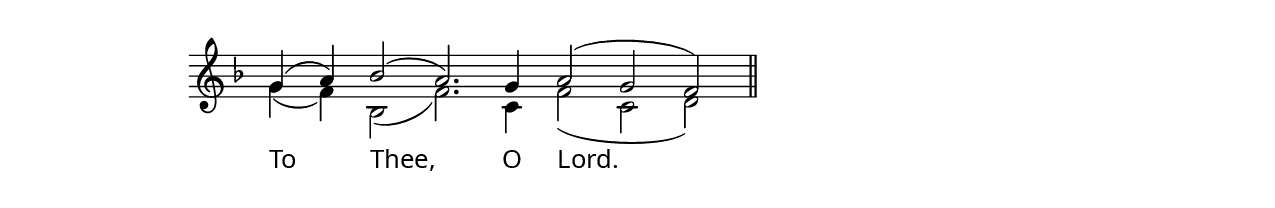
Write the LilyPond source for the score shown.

\version "2.24.4"


\paper {
    #(set-paper-size "letter")
    page-breaking = #ly:optimal-breaking
    ragged-last-bottom = ##t
    right-margin = 17\mm
    left-margin = 17\mm
    #(define fonts
        (set-global-fonts
            #:roman "EB Garamond SemiBold"
    ))
}

keyTime = { \key f \major}
cadenzaMeasure = {
  \cadenzaOff
  \partial 1024 s1024
  \cadenzaOn

}

SopMusic    = \relative { 
    \cadenzaOn
    g'4( a) bes2( a2.) g4 a2( g f) \cadenzaMeasure \section
}

BassMusic   = \relative {
    \cadenzaOn
    g'4( f) bes,2( f'2.) c4 f2( c d) \cadenzaMeasure \section
}



VerseOne = \lyricmode {
    To Thee, O Lord.
    }


\score {
    \new Staff <<
        \clef "treble"
        \new Voice = "Sop"  { \voiceOne \keyTime \SopMusic}
        \new Voice = "Bass" { \voiceTwo \BassMusic }
        \new Lyrics \lyricsto "Sop" { \VerseOne }
    >>

    \layout {
        \context {
            \Score
                \omit BarNumber
                \override SpacingSpanner.common-shortest-duration = #(ly:make-moment 1/16)

        }
        \context {
            \Staff
                \remove Time_signature_engraver
        }
        \context {
            \Lyrics
                \override LyricSpace.minimum-distance = #1.0
        }
    }
    \midi {
        \tempo 4 = 180
    }
}





